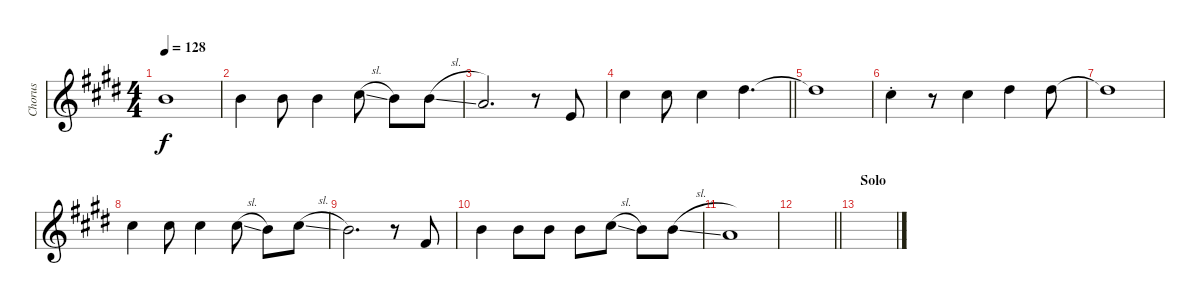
\track ("Chorus" "Chorus") {instrument acousticguitarsteel}
\staff {score}
\tuning (E4 B3 G3 D3 A2 E2) {hide}
\ts (4 4)
\tempo 128
\clef g2
\ks c#minor
0.2.1{dy f} |
4.3.4 4.3.8 4.3.4 6.3{sl}.8 4.3.8 4.3{sl}.8 |
2.3.2{d} r.8 2.4.8 |
\barLineRight lightlight
2.2.4 2.2.8 2.2.4 4.2.4{d} |
4.2{t}.1 |
2.2{st}.4 r.8 2.2.4 4.2.4 4.2.8 |
4.2{t}.1 |
2.2.4 2.2.8 2.2.4 2.2{sl}.8 0.2.8 2.2{sl}.8 |
0.2.2{d} r.8 4.4.8 |
4.3.4 4.3.8 4.3.8 4.3.8 6.3{sl}.8 4.3.8 4.3{sl}.8 |
2.3.1 |
\barLineRight lightlight
|
\section ("" "Solo")
